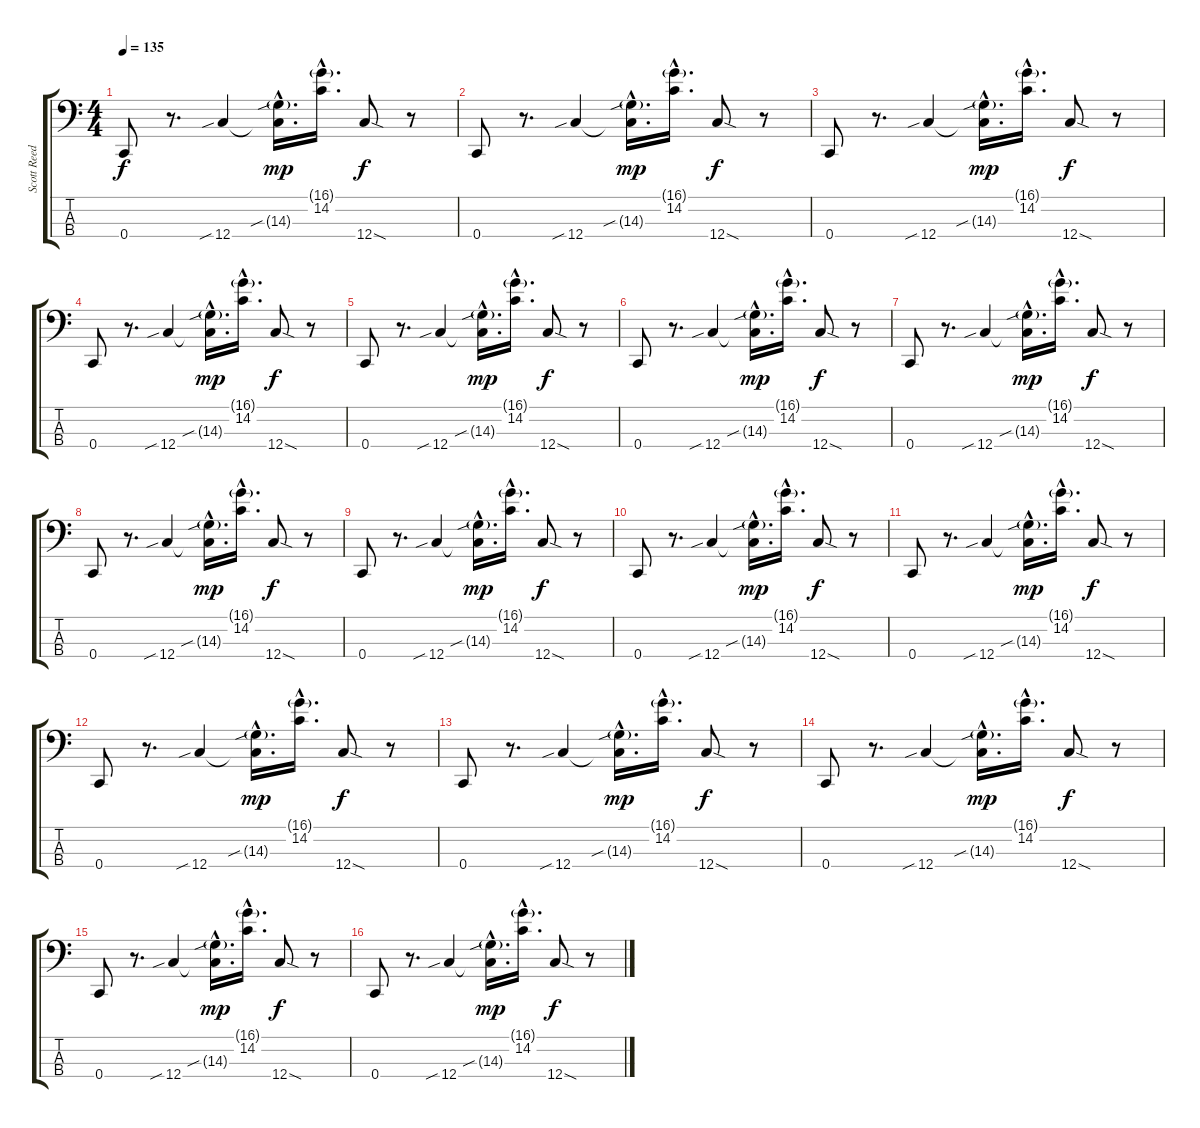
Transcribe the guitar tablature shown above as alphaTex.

\track ("Scott Reeder" "Scott Reed") {instrument slapbass2}
\staff {score tabs}
\tuning (Eb2 Bb1 F1 C1) {hide}
\ts (4 4)
\tempo 135
\clef f4
\ks c
0.4.8{dy f} r.8{d} 12.4{sib}.4 (14.3{sib g hac} 12.4{hac t}).16{d dy mp} (16.1{g hac} 14.2{hac}).16{d} 12.4{sod}.8{dy f} r.8 |
0.4.8 r.8{d} 12.4{sib}.4 (14.3{sib g hac} 12.4{hac t}).16{d dy mp} (16.1{g hac} 14.2{hac}).16{d} 12.4{sod}.8{dy f} r.8 |
0.4.8 r.8{d} 12.4{sib}.4 (14.3{sib g hac} 12.4{hac t}).16{d dy mp} (16.1{g hac} 14.2{hac}).16{d} 12.4{sod}.8{dy f} r.8 |
0.4.8 r.8{d} 12.4{sib}.4 (14.3{sib g hac} 12.4{hac t}).16{d dy mp} (16.1{g hac} 14.2{hac}).16{d} 12.4{sod}.8{dy f} r.8 |
0.4.8 r.8{d} 12.4{sib}.4 (14.3{sib g hac} 12.4{hac t}).16{d dy mp} (16.1{g hac} 14.2{hac}).16{d} 12.4{sod}.8{dy f} r.8 |
0.4.8 r.8{d} 12.4{sib}.4 (14.3{sib g hac} 12.4{hac t}).16{d dy mp} (16.1{g hac} 14.2{hac}).16{d} 12.4{sod}.8{dy f} r.8 |
0.4.8 r.8{d} 12.4{sib}.4 (14.3{sib g hac} 12.4{hac t}).16{d dy mp} (16.1{g hac} 14.2{hac}).16{d} 12.4{sod}.8{dy f} r.8 |
0.4.8 r.8{d} 12.4{sib}.4 (14.3{sib g hac} 12.4{hac t}).16{d dy mp} (16.1{g hac} 14.2{hac}).16{d} 12.4{sod}.8{dy f} r.8 |
0.4.8 r.8{d} 12.4{sib}.4 (14.3{sib g hac} 12.4{hac t}).16{d dy mp} (16.1{g hac} 14.2{hac}).16{d} 12.4{sod}.8{dy f} r.8 |
0.4.8 r.8{d} 12.4{sib}.4 (14.3{sib g hac} 12.4{hac t}).16{d dy mp} (16.1{g hac} 14.2{hac}).16{d} 12.4{sod}.8{dy f} r.8 |
0.4.8 r.8{d} 12.4{sib}.4 (14.3{sib g hac} 12.4{hac t}).16{d dy mp} (16.1{g hac} 14.2{hac}).16{d} 12.4{sod}.8{dy f} r.8 |
0.4.8 r.8{d} 12.4{sib}.4 (14.3{sib g hac} 12.4{hac t}).16{d dy mp} (16.1{g hac} 14.2{hac}).16{d} 12.4{sod}.8{dy f} r.8 |
0.4.8 r.8{d} 12.4{sib}.4 (14.3{sib g hac} 12.4{hac t}).16{d dy mp} (16.1{g hac} 14.2{hac}).16{d} 12.4{sod}.8{dy f} r.8 |
0.4.8 r.8{d} 12.4{sib}.4 (14.3{sib g hac} 12.4{hac t}).16{d dy mp} (16.1{g hac} 14.2{hac}).16{d} 12.4{sod}.8{dy f} r.8 |
0.4.8 r.8{d} 12.4{sib}.4 (14.3{sib g hac} 12.4{hac t}).16{d dy mp} (16.1{g hac} 14.2{hac}).16{d} 12.4{sod}.8{dy f} r.8 |
0.4.8 r.8{d} 12.4{sib}.4 (14.3{sib g hac} 12.4{hac t}).16{d dy mp} (16.1{g hac} 14.2{hac}).16{d} 12.4{sod}.8{dy f} r.8
